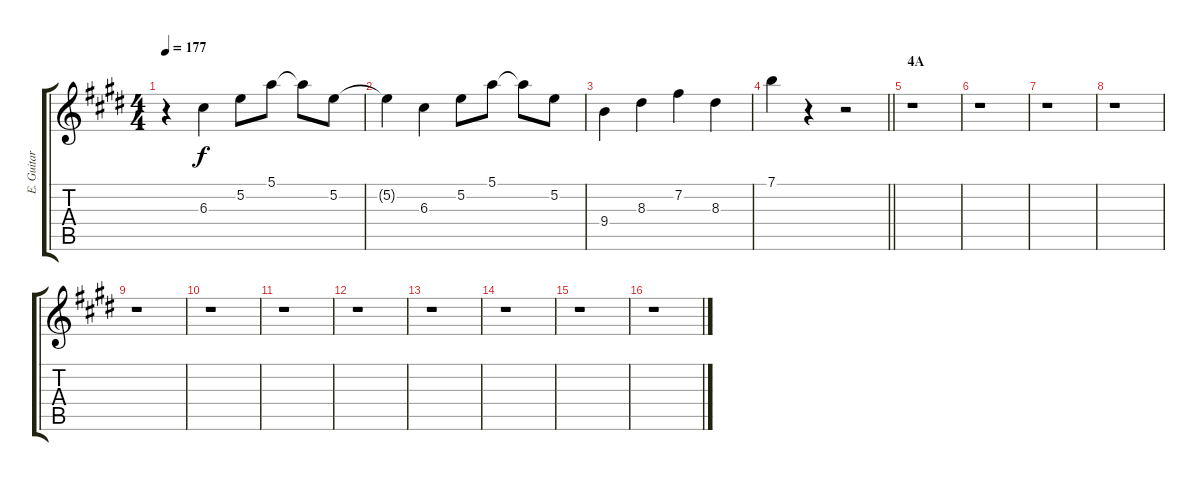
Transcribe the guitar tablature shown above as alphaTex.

\track ("E. Guitar IV" "E. Guitar ") {instrument overdrivenguitar}
\staff {score tabs}
\tuning (E4 B3 G3 D3 A2 E2) {hide}
\ts (4 4)
\tempo 177
\clef g2
\ks e
r.4{dy f} 6.3.4 5.2.8 5.1.8 5.1{t}.8 5.2.8 |
5.2{t}.4 6.3.4 5.2.8 5.1.8 5.1{t}.8 5.2.8 |
9.4.4 8.3.4 7.2.4 8.3.4 |
\barLineRight lightlight
7.1.4 r.4 r.2 |
\section ("" "4A")
r.1 |
r.1 |
r.1 |
r.1 |
r.1 |
r.1 |
r.1 |
r.1 |
r.1 |
r.1 |
r.1 |
r.1
